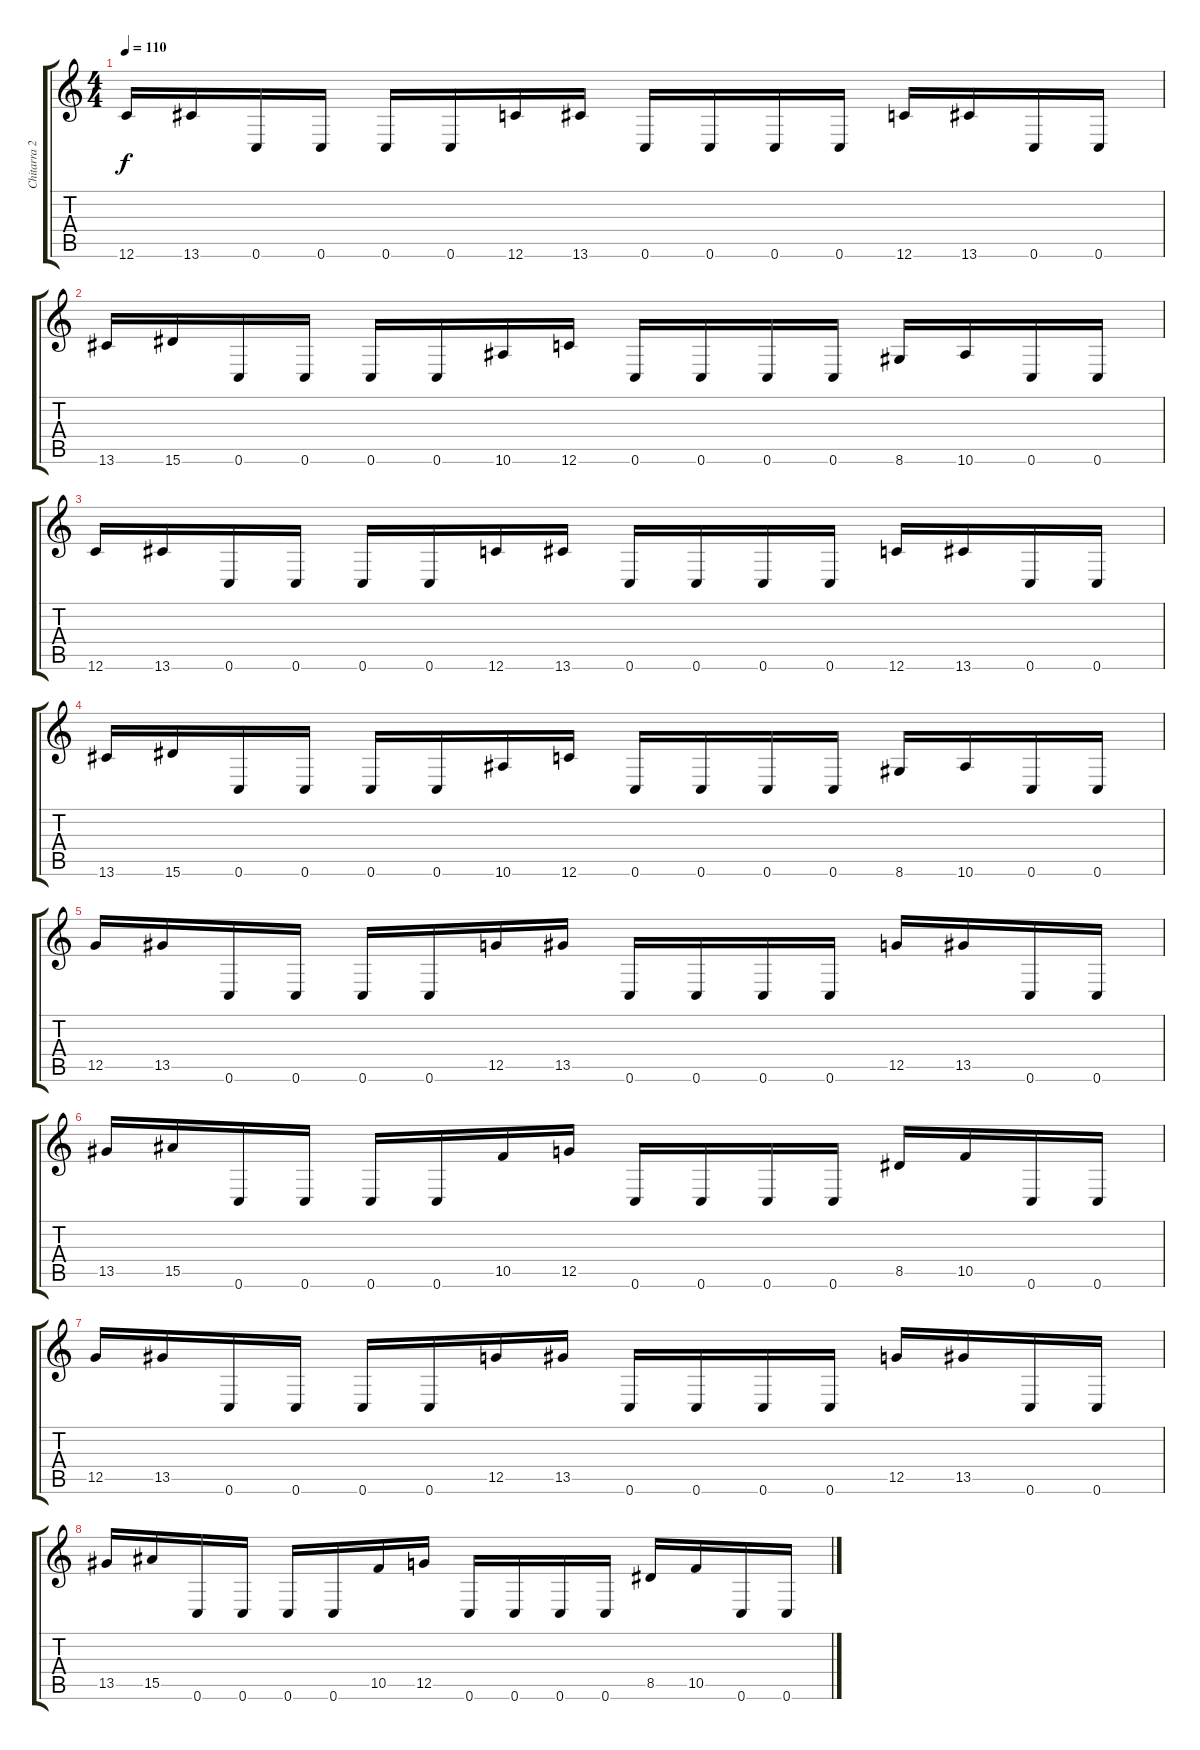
\track ("Chitarra 2" "Chitarra 2") {instrument distortionguitar}
\staff {score tabs}
\tuning (D4 A3 F3 C3 G2 C2) {hide}
\ts (4 4)
\tempo 110
\clef g2
\ks c
12.6.16{dy f} 13.6.16 0.6.16 0.6.16 0.6.16 0.6.16 12.6.16 13.6.16 0.6.16 0.6.16 0.6.16 0.6.16 12.6.16 13.6.16 0.6.16 0.6.16 |
13.6.16 15.6.16 0.6.16 0.6.16 0.6.16 0.6.16 10.6.16 12.6.16 0.6.16 0.6.16 0.6.16 0.6.16 8.6.16 10.6.16 0.6.16 0.6.16 |
12.6.16 13.6.16 0.6.16 0.6.16 0.6.16 0.6.16 12.6.16 13.6.16 0.6.16 0.6.16 0.6.16 0.6.16 12.6.16 13.6.16 0.6.16 0.6.16 |
13.6.16 15.6.16 0.6.16 0.6.16 0.6.16 0.6.16 10.6.16 12.6.16 0.6.16 0.6.16 0.6.16 0.6.16 8.6.16 10.6.16 0.6.16 0.6.16 |
12.5.16 13.5.16 0.6.16 0.6.16 0.6.16 0.6.16 12.5.16 13.5.16 0.6.16 0.6.16 0.6.16 0.6.16 12.5.16 13.5.16 0.6.16 0.6.16 |
13.5.16 15.5.16 0.6.16 0.6.16 0.6.16 0.6.16 10.5.16 12.5.16 0.6.16 0.6.16 0.6.16 0.6.16 8.5.16 10.5.16 0.6.16 0.6.16 |
12.5.16 13.5.16 0.6.16 0.6.16 0.6.16 0.6.16 12.5.16 13.5.16 0.6.16 0.6.16 0.6.16 0.6.16 12.5.16 13.5.16 0.6.16 0.6.16 |
13.5.16 15.5.16 0.6.16 0.6.16 0.6.16 0.6.16 10.5.16 12.5.16 0.6.16 0.6.16 0.6.16 0.6.16 8.5.16 10.5.16 0.6.16 0.6.16
